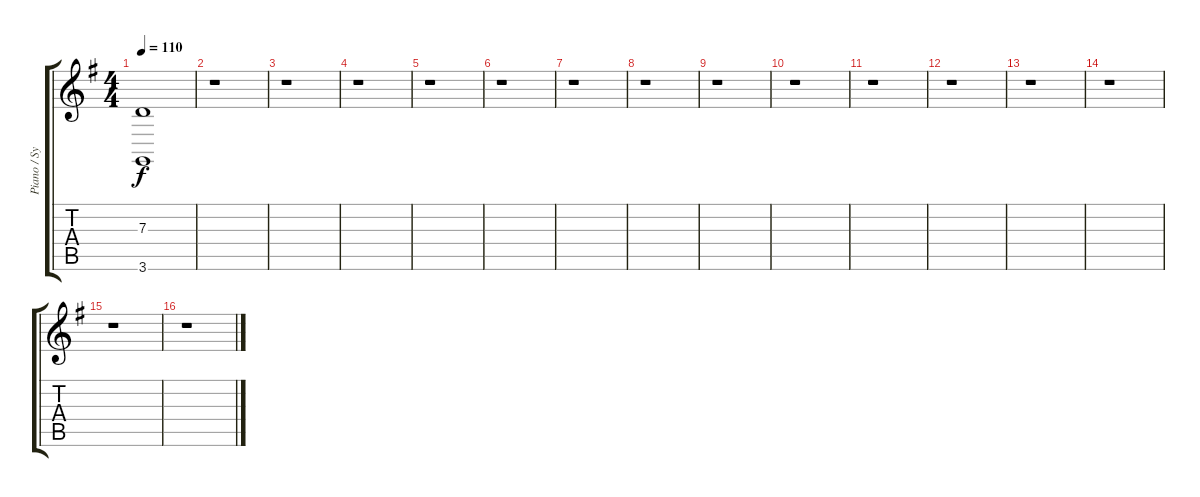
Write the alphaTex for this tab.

\track ("Piano / Synth" "Piano / Sy") {instrument acousticgrandpiano}
\staff {score tabs}
\tuning (E4 B3 G3 D3 A2 E2) {hide}
\ts (4 4)
\tempo 110
\clef g2
\ks g
(7.3{t} 3.6{t}).1{dy f} |
r.1 |
r.1 |
r.1 |
r.1 |
r.1 |
r.1 |
r.1 |
r.1 |
r.1 |
r.1 |
r.1 |
r.1 |
r.1 |
r.1 |
r.1
